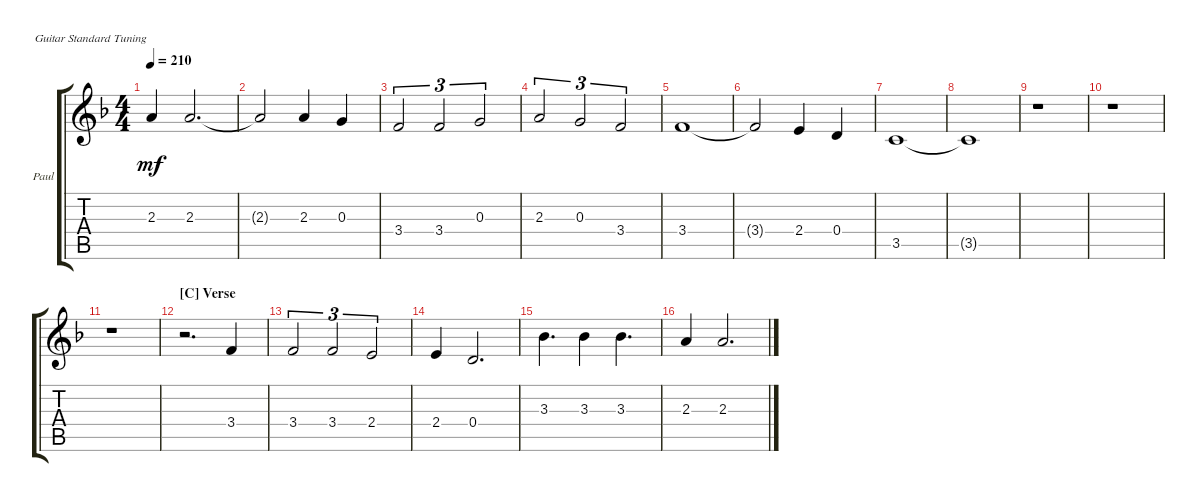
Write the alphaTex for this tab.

\defaultSystemsLayout 4
\bracketExtendMode groupsimilarinstruments
\firstSystemTrackNameOrientation horizontal
\otherSystemsTrackNameOrientation horizontal
\track ("Paul's Voice" "Paul") {instrument electricguitarclean}
\staff {score tabs}
\tuning (E4 B3 G3 D3 A2 E2)
\ts (4 4)
\tempo 210
\clef g2
\ks f
2.3.4{dy mf} 2.3.2{d} |
2.3{t}.2 2.3.4 0.3.4 |
3.4.2{tu (3 2)} 3.4.2{tu (3 2)} 0.3.2{tu (3 2)} |
2.3.2{tu (3 2)} 0.3.2{tu (3 2)} 3.4.2{tu (3 2)} |
3.4.1 |
3.4{t}.2 2.4.4 0.4.4 |
3.5.1 |
3.5{t}.1 |
r.1 |
r.1 |
r.1 |
\section ("C" "Verse")
r.2{d} 3.4.4 |
3.4.2{tu (3 2)} 3.4.2{tu (3 2)} 2.4.2{tu (3 2)} |
2.4.4 0.4.2{d} |
3.3.4{d} 3.3.4 3.3.4{d} |
2.3.4 2.3.2{d}
